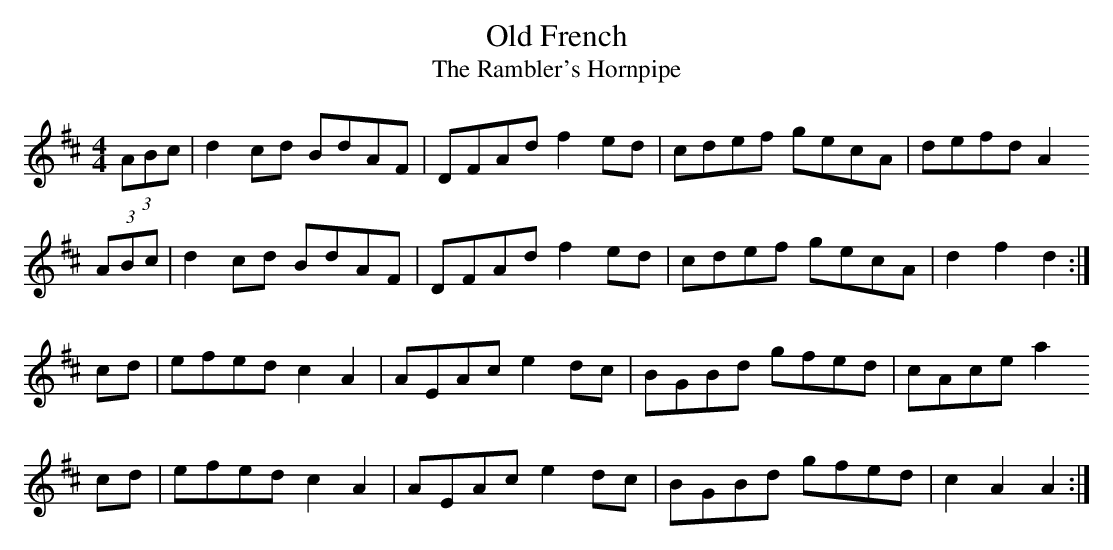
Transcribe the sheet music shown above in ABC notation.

X:1
T:Old French
T:The Rambler's Hornpipe
M:4/4
L:1/8
K:D
(3ABc | d2 cd BdAF  | DFAd f2 ed | cdef gecA | defd  A2
(3ABc | d2 cd BdAF  | DFAd f2 ed | cdef gecA | d2 f2 d2 :|
cd    | efed  c2 A2 | AEAc e2 dc | BGBd gfed | cAce  a2
cd    | efed  c2 A2 | AEAc e2 dc | BGBd gfed | c2 A2 A2 :|]
